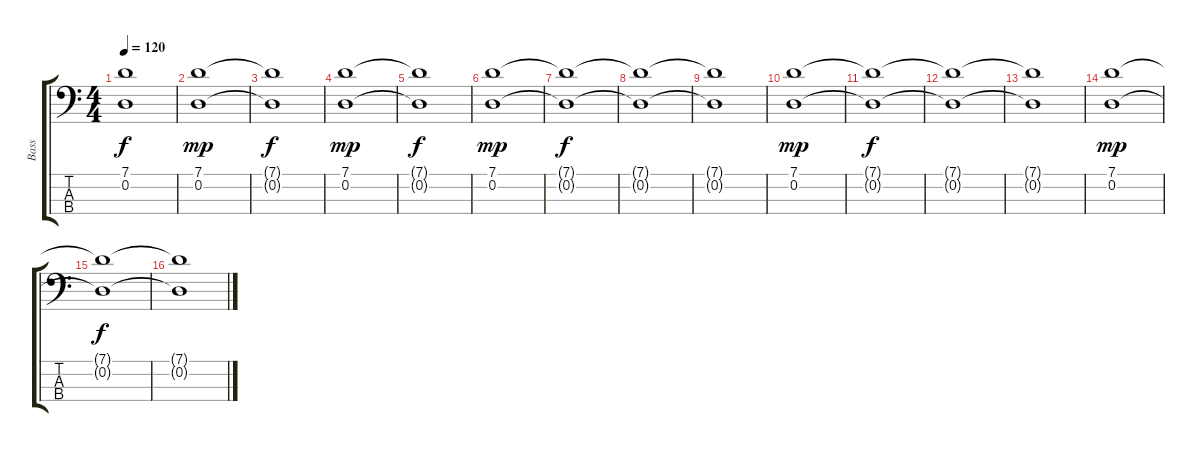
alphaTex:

\track ("Bass" "Bass") {instrument electricbassfinger}
\staff {score tabs}
\tuning (G2 D2 A1 E1) {hide}
\ts (4 4)
\tempo 120
\clef f4
\ks c
(7.1{t} 0.2{t}).1{dy f} |
(7.1 0.2).1{dy mp} |
(7.1{t} 0.2{t}).1{dy f} |
(7.1 0.2).1{dy mp} |
(7.1{t} 0.2{t}).1{dy f} |
(7.1 0.2).1{dy mp} |
(7.1{t} 0.2{t}).1{dy f} |
(7.1{t} 0.2{t}).1 |
(7.1{t} 0.2{t}).1 |
(7.1 0.2).1{dy mp} |
(7.1{t} 0.2{t}).1{dy f} |
(7.1{t} 0.2{t}).1 |
(7.1{t} 0.2{t}).1 |
(7.1 0.2).1{dy mp} |
(7.1{t} 0.2{t}).1{dy f} |
(7.1{t} 0.2{t}).1
